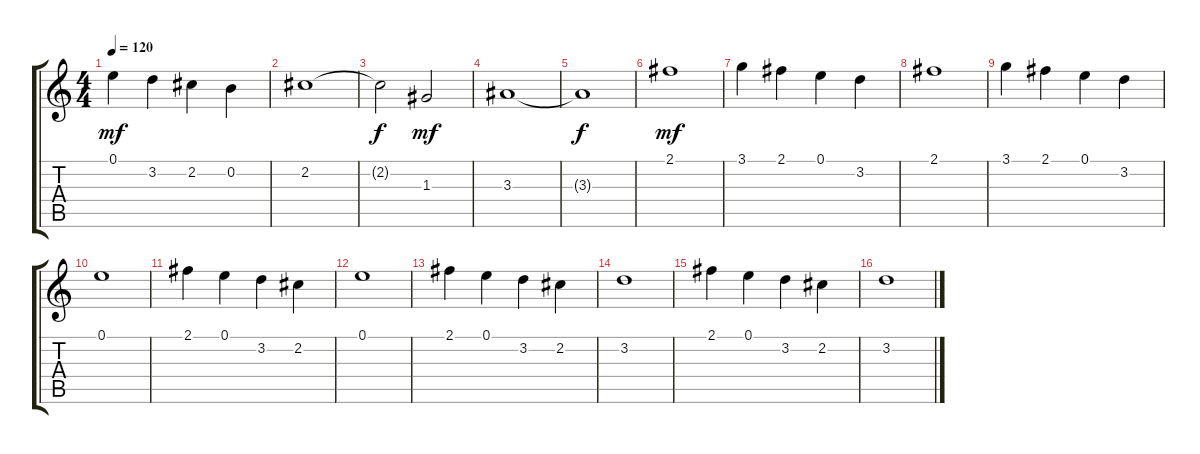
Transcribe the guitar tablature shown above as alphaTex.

\track "" {instrument electricbasspick}
\staff {score tabs}
\tuning (E4 B3 G3 D3 A2 E2) {hide}
\ts (4 4)
\tempo 120
\clef g2
\ks c
0.1.4{dy mf} 3.2.4 2.2.4 0.2.4 |
2.2.1 |
2.2{t}.2{dy f} 1.3.2{dy mf} |
3.3.1 |
3.3{t}.1{dy f} |
2.1.1{dy mf} |
3.1.4 2.1.4 0.1.4 3.2.4 |
2.1.1 |
3.1.4 2.1.4 0.1.4 3.2.4 |
0.1.1 |
2.1.4 0.1.4 3.2.4 2.2.4 |
0.1.1 |
2.1.4 0.1.4 3.2.4 2.2.4 |
3.2.1 |
2.1.4 0.1.4 3.2.4 2.2.4 |
3.2.1
